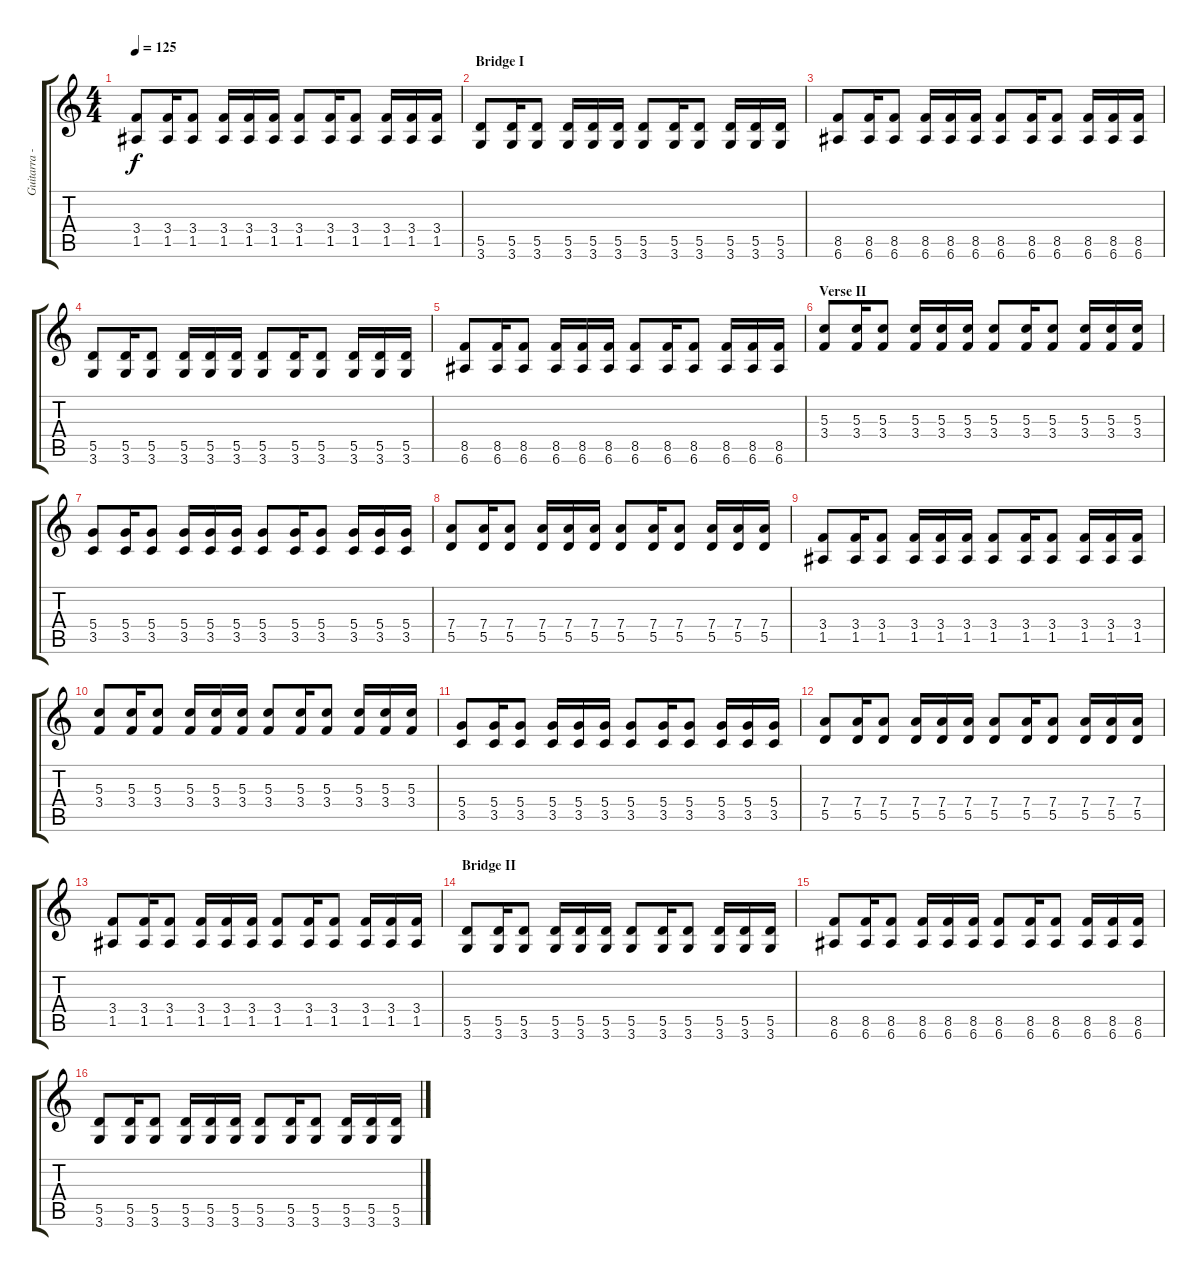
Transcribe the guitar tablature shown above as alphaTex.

\track ("Guitarra - Guitar" "Guitarra -") {instrument distortionguitar}
\staff {score tabs}
\tuning (E4 B3 G3 D3 A2 E2) {hide}
\ts (4 4)
\tempo 125
\clef g2
\ks c
(3.4 1.5).8{dy f} (3.4 1.5).16 (3.4 1.5).8 (3.4 1.5).16 (3.4 1.5).16 (3.4 1.5).16 (3.4 1.5).8 (3.4 1.5).16 (3.4 1.5).8 (3.4 1.5).16 (3.4 1.5).16 (3.4 1.5).16 |
\section ("" "Bridge I")
(5.5 3.6).8 (5.5 3.6).16 (5.5 3.6).8 (5.5 3.6).16 (5.5 3.6).16 (5.5 3.6).16 (5.5 3.6).8 (5.5 3.6).16 (5.5 3.6).8 (5.5 3.6).16 (5.5 3.6).16 (5.5 3.6).16 |
(8.5 6.6).8 (8.5 6.6).16 (8.5 6.6).8 (8.5 6.6).16 (8.5 6.6).16 (8.5 6.6).16 (8.5 6.6).8 (8.5 6.6).16 (8.5 6.6).8 (8.5 6.6).16 (8.5 6.6).16 (8.5 6.6).16 |
(5.5 3.6).8 (5.5 3.6).16 (5.5 3.6).8 (5.5 3.6).16 (5.5 3.6).16 (5.5 3.6).16 (5.5 3.6).8 (5.5 3.6).16 (5.5 3.6).8 (5.5 3.6).16 (5.5 3.6).16 (5.5 3.6).16 |
(8.5 6.6).8 (8.5 6.6).16 (8.5 6.6).8 (8.5 6.6).16 (8.5 6.6).16 (8.5 6.6).16 (8.5 6.6).8 (8.5 6.6).16 (8.5 6.6).8 (8.5 6.6).16 (8.5 6.6).16 (8.5 6.6).16 |
\section ("" "Verse II")
(5.3 3.4).8 (5.3 3.4).16 (5.3 3.4).8 (5.3 3.4).16 (5.3 3.4).16 (5.3 3.4).16 (5.3 3.4).8 (5.3 3.4).16 (5.3 3.4).8 (5.3 3.4).16 (5.3 3.4).16 (5.3 3.4).16 |
(5.4 3.5).8 (5.4 3.5).16 (5.4 3.5).8 (5.4 3.5).16 (5.4 3.5).16 (5.4 3.5).16 (5.4 3.5).8 (5.4 3.5).16 (5.4 3.5).8 (5.4 3.5).16 (5.4 3.5).16 (5.4 3.5).16 |
(7.4 5.5).8 (7.4 5.5).16 (7.4 5.5).8 (7.4 5.5).16 (7.4 5.5).16 (7.4 5.5).16 (7.4 5.5).8 (7.4 5.5).16 (7.4 5.5).8 (7.4 5.5).16 (7.4 5.5).16 (7.4 5.5).16 |
(3.4 1.5).8 (3.4 1.5).16 (3.4 1.5).8 (3.4 1.5).16 (3.4 1.5).16 (3.4 1.5).16 (3.4 1.5).8 (3.4 1.5).16 (3.4 1.5).8 (3.4 1.5).16 (3.4 1.5).16 (3.4 1.5).16 |
(5.3 3.4).8 (5.3 3.4).16 (5.3 3.4).8 (5.3 3.4).16 (5.3 3.4).16 (5.3 3.4).16 (5.3 3.4).8 (5.3 3.4).16 (5.3 3.4).8 (5.3 3.4).16 (5.3 3.4).16 (5.3 3.4).16 |
(5.4 3.5).8 (5.4 3.5).16 (5.4 3.5).8 (5.4 3.5).16 (5.4 3.5).16 (5.4 3.5).16 (5.4 3.5).8 (5.4 3.5).16 (5.4 3.5).8 (5.4 3.5).16 (5.4 3.5).16 (5.4 3.5).16 |
(7.4 5.5).8 (7.4 5.5).16 (7.4 5.5).8 (7.4 5.5).16 (7.4 5.5).16 (7.4 5.5).16 (7.4 5.5).8 (7.4 5.5).16 (7.4 5.5).8 (7.4 5.5).16 (7.4 5.5).16 (7.4 5.5).16 |
(3.4 1.5).8 (3.4 1.5).16 (3.4 1.5).8 (3.4 1.5).16 (3.4 1.5).16 (3.4 1.5).16 (3.4 1.5).8 (3.4 1.5).16 (3.4 1.5).8 (3.4 1.5).16 (3.4 1.5).16 (3.4 1.5).16 |
\section ("" "Bridge II")
(5.5 3.6).8 (5.5 3.6).16 (5.5 3.6).8 (5.5 3.6).16 (5.5 3.6).16 (5.5 3.6).16 (5.5 3.6).8 (5.5 3.6).16 (5.5 3.6).8 (5.5 3.6).16 (5.5 3.6).16 (5.5 3.6).16 |
(8.5 6.6).8 (8.5 6.6).16 (8.5 6.6).8 (8.5 6.6).16 (8.5 6.6).16 (8.5 6.6).16 (8.5 6.6).8 (8.5 6.6).16 (8.5 6.6).8 (8.5 6.6).16 (8.5 6.6).16 (8.5 6.6).16 |
(5.5 3.6).8 (5.5 3.6).16 (5.5 3.6).8 (5.5 3.6).16 (5.5 3.6).16 (5.5 3.6).16 (5.5 3.6).8 (5.5 3.6).16 (5.5 3.6).8 (5.5 3.6).16 (5.5 3.6).16 (5.5 3.6).16
